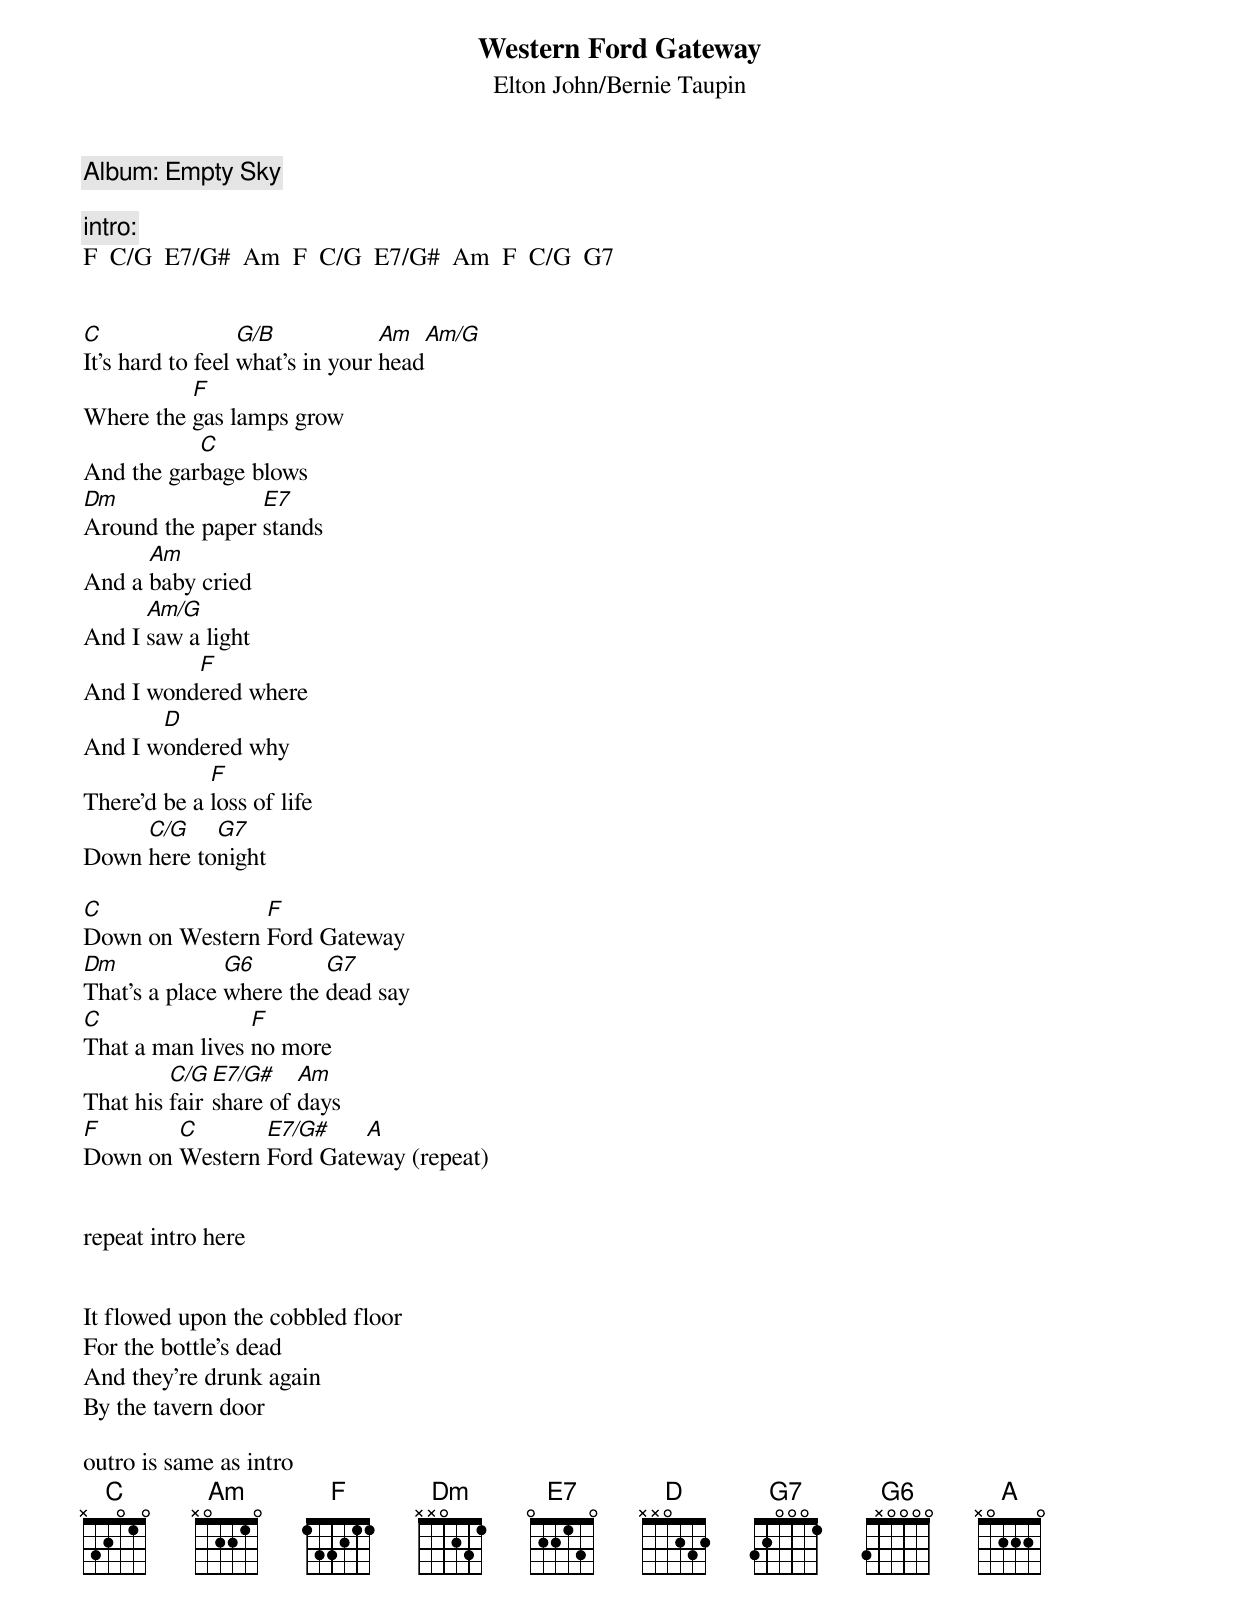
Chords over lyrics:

Western Ford Gateway
Elton John/Bernie Taupin
Album: Empty Sky

intro:
F  C/G  E7/G#  Am  F  C/G  E7/G#  Am  F  C/G  G7


C                 G/B            Am   Am/G
It's hard to feel what's in your head
          F
Where the gas lamps grow
           C
And the garbage blows
Dm               E7
Around the paper stands
      Am
And a baby cried
      Am/G
And I saw a light
          F
And I wondered where
       D
And I wondered why
             F
There'd be a loss of life
     C/G    G7
Down here tonight

C               F
Down on Western Ford Gateway
Dm             G6        G7
That's a place where the dead say
C                F
That a man lives no more
         C/G  E7/G#    Am
That his fair share of days
F       C       E7/G#    A
Down on Western Ford Gateway (repeat)


repeat intro here


It flowed upon the cobbled floor
For the bottle's dead
And they're drunk again
By the tavern door

outro is same as intro
